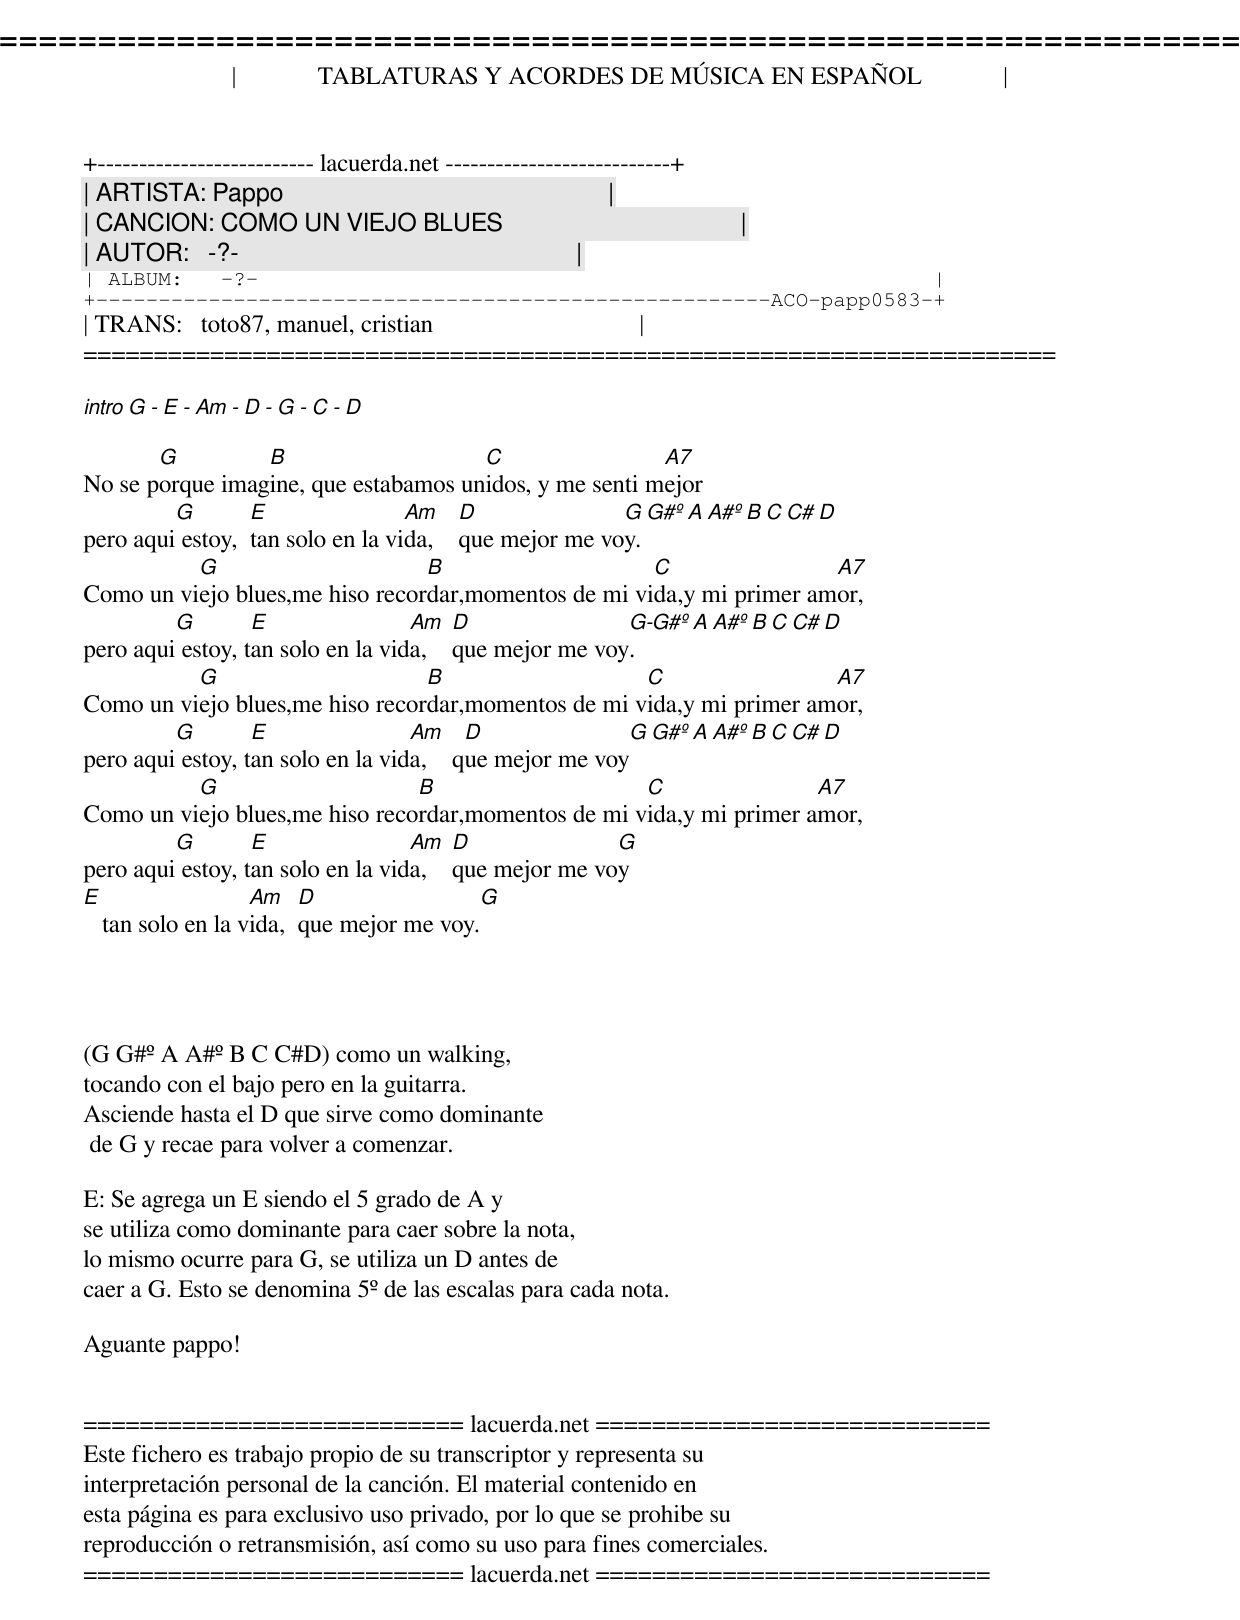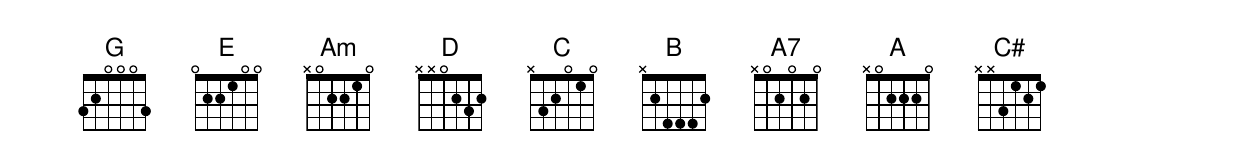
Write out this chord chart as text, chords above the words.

=====================================================================
|             TABLATURAS Y ACORDES DE MÚSICA EN ESPAÑOL             |
+-------------------------- lacuerda.net ---------------------------+
| ARTISTA: Pappo                                                    |
| CANCION: COMO UN VIEJO BLUES                                      |
| AUTOR:   -?-                                                      |
| ALBUM:   -?-                                                      |
+------------------------------------------------------ACO-papp0583-+
| TRANS:   toto87, manuel, cristian                                 |
=====================================================================

intro G - E - Am - D - G - C - D

       G         B                    C                 A7
No se porque imagine, que estabamos unidos, y me senti mejor
         G        E                Am     D              G G#º A A#º B C C# D
pero aqui estoy,  tan solo en la vida,    que mejor me voy.
          G                      B                    C                A7
Como un viejo blues,me hiso recordar,momentos de mi vida,y mi primer amor,
         G        E                Am    D               G-G#º A A#º B  C C# D
pero aqui estoy, tan solo en la vida,    que mejor me voy.
          G                      B                   C                 A7
Como un viejo blues,me hiso recordar,momentos de mi vida,y mi primer amor,
         G        E                Am     D               G G#º A A#º B C C# D
pero aqui estoy, tan solo en la vida,    que mejor me voy
          G                     B                    C                A7
Como un viejo blues,me hiso recordar,momentos de mi vida,y mi primer amor,
         G        E                Am    D              G
pero aqui estoy, tan solo en la vida,    que mejor me voy
E                  Am    D                G
   tan solo en la vida,  que mejor me voy.




(G G#º A A#º B C C#D) como un walking,
tocando con el bajo pero en la guitarra.
Asciende hasta el D que sirve como dominante
 de G y recae para volver a comenzar.

E: Se agrega un E siendo el 5 grado de A y
se utiliza como dominante para caer sobre la nota,
lo mismo ocurre para G, se utiliza un D antes de
caer a G. Esto se denomina 5º de las escalas para cada nota.

Aguante pappo!


=========================== lacuerda.net ============================
Este fichero es trabajo propio de su transcriptor y representa su
interpretación personal de la canción. El material contenido en
esta página es para exclusivo uso privado, por lo que se prohibe su
reproducción o retransmisión, así como su uso para fines comerciales.
=========================== lacuerda.net ============================
